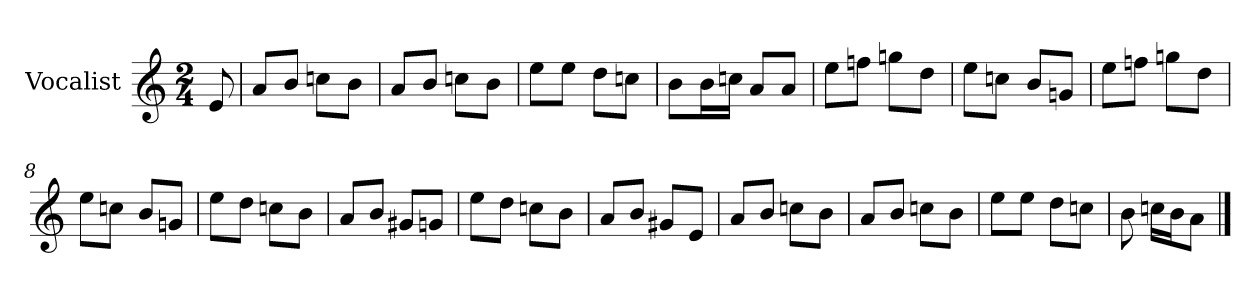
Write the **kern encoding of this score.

**kern
*part1
*staff1
*I"Vocalist
*k[]
*a:
*M2/4
=
8e
=1
8aL
8bJ
8ccnL
8bJ
=2
8aL
8bJ
8ccnL
8bJ
=3
8eeL
8eeJ
8ddL
8ccnJ
=4
8bL
16bL
16ccnJJ
8aL
8aJ
=5
8eeL
8ffnJ
8ggnL
8ddJ
=6
8eeL
8ccnJ
8bL
8gnJ
=7
8eeL
8ffnJ
8ggnL
8ddJ
=8
8eeL
8ccnJ
8bL
8gnJ
=9
8eeL
8ddJ
8ccnL
8bJ
=10
8aL
8bJ
8g#XL
8gnJ
=11
8eeL
8ddJ
8ccnL
8bJ
=12
8aL
8bJ
8g#XL
8eJ
=13
8aL
8bJ
8ccnL
8bJ
=14
8aL
8bJ
8ccnL
8bJ
=15
8eeL
8eeJ
8ddL
8ccnJ
=16
8b
16ccnLL
16bJ
8aJ
==
*-
